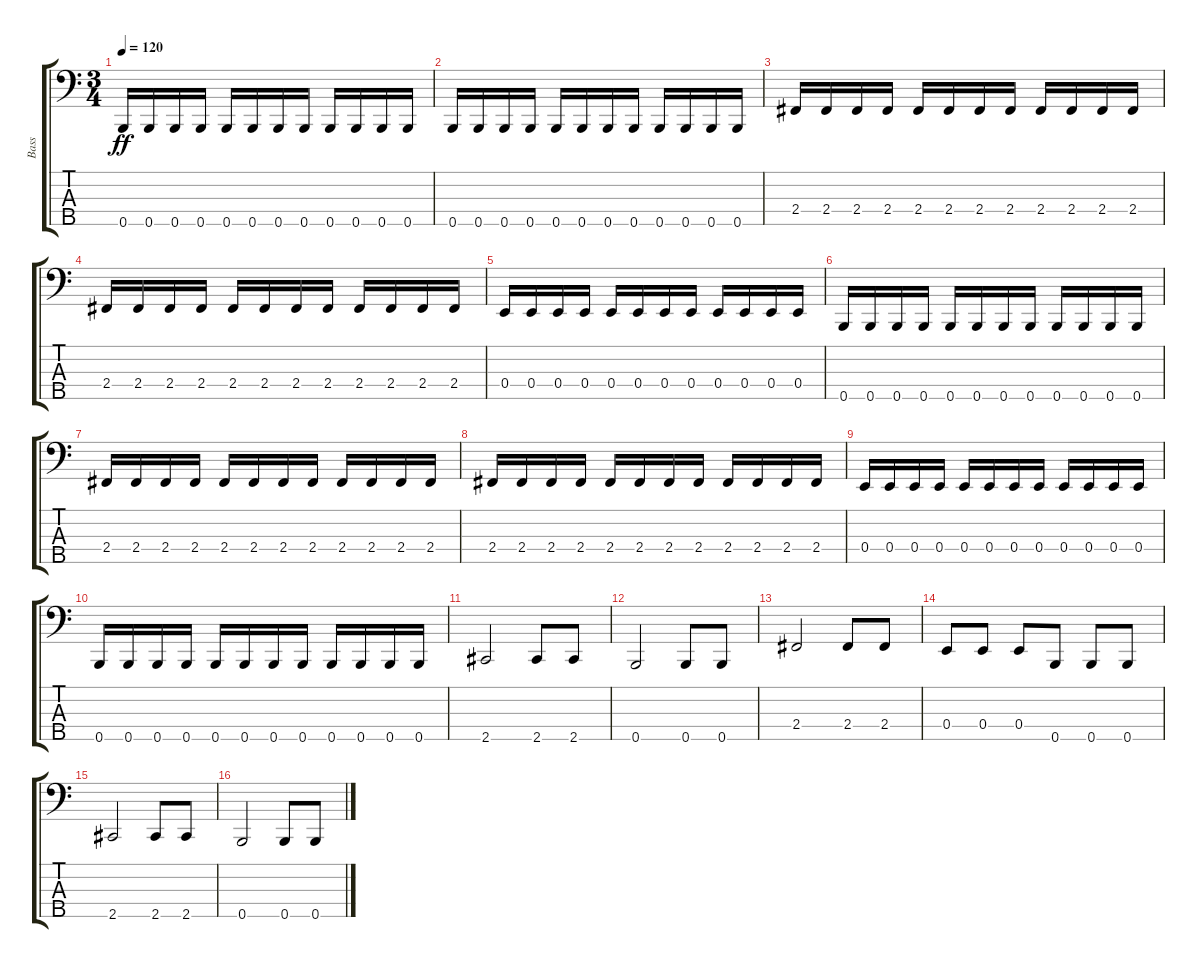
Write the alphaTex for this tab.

\track ("Bass" "Bass") {instrument electricbassfinger}
\staff {score tabs}
\tuning (G2 D2 A1 E1 B0) {hide}
\ts (3 4)
\tempo 120
\clef f4
\ks c
0.5.16{dy ff} 0.5.16 0.5.16 0.5.16 0.5.16 0.5.16 0.5.16 0.5.16 0.5.16 0.5.16 0.5.16 0.5.16 |
0.5.16 0.5.16 0.5.16 0.5.16 0.5.16 0.5.16 0.5.16 0.5.16 0.5.16 0.5.16 0.5.16 0.5.16 |
2.4.16 2.4.16 2.4.16 2.4.16 2.4.16 2.4.16 2.4.16 2.4.16 2.4.16 2.4.16 2.4.16 2.4.16 |
2.4.16 2.4.16 2.4.16 2.4.16 2.4.16 2.4.16 2.4.16 2.4.16 2.4.16 2.4.16 2.4.16 2.4.16 |
0.4.16 0.4.16 0.4.16 0.4.16 0.4.16 0.4.16 0.4.16 0.4.16 0.4.16 0.4.16 0.4.16 0.4.16 |
0.5.16 0.5.16 0.5.16 0.5.16 0.5.16 0.5.16 0.5.16 0.5.16 0.5.16 0.5.16 0.5.16 0.5.16 |
2.4.16 2.4.16 2.4.16 2.4.16 2.4.16 2.4.16 2.4.16 2.4.16 2.4.16 2.4.16 2.4.16 2.4.16 |
2.4.16 2.4.16 2.4.16 2.4.16 2.4.16 2.4.16 2.4.16 2.4.16 2.4.16 2.4.16 2.4.16 2.4.16 |
0.4.16 0.4.16 0.4.16 0.4.16 0.4.16 0.4.16 0.4.16 0.4.16 0.4.16 0.4.16 0.4.16 0.4.16 |
0.5.16 0.5.16 0.5.16 0.5.16 0.5.16 0.5.16 0.5.16 0.5.16 0.5.16 0.5.16 0.5.16 0.5.16 |
2.5.2 2.5.8 2.5.8 |
0.5.2 0.5.8 0.5.8 |
2.4.2 2.4.8 2.4.8 |
0.4.8 0.4.8 0.4.8 0.5.8 0.5.8 0.5.8 |
2.5.2 2.5.8 2.5.8 |
0.5.2 0.5.8 0.5.8
